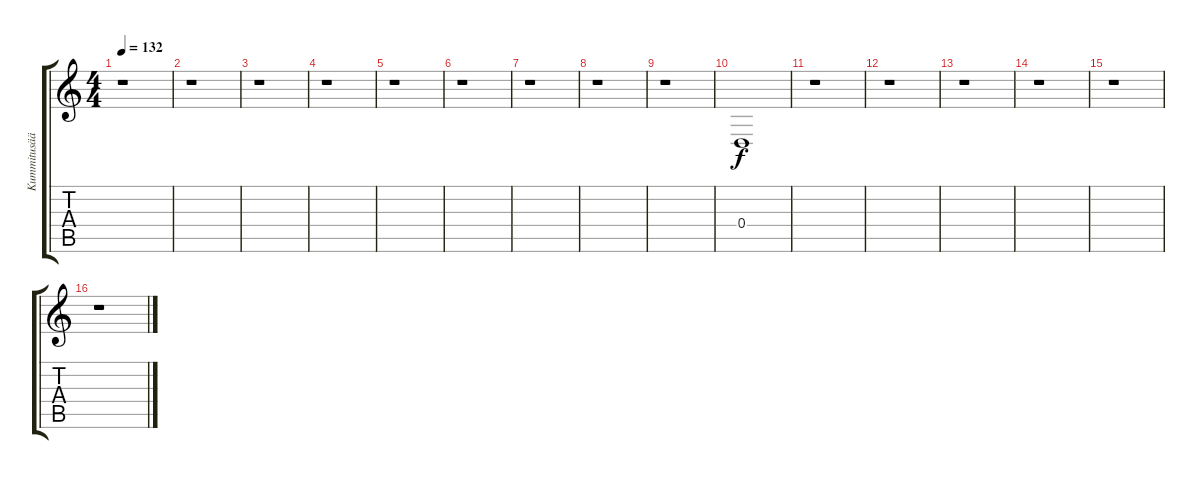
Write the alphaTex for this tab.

\track ("Kummitusääniä 2" "Kummitusää") {instrument pad7halo}
\staff {score tabs}
\tuning (E4 B3 G3 D3 A2 E2) {hide}
\ts (4 4)
\tempo 132
\clef g2
\ks c
r.1{dy f} |
r.1 |
r.1 |
r.1 |
r.1 |
r.1 |
r.1 |
r.1 |
r.1 |
0.4.1 |
r.1 |
r.1 |
r.1 |
r.1 |
r.1 |
r.1
